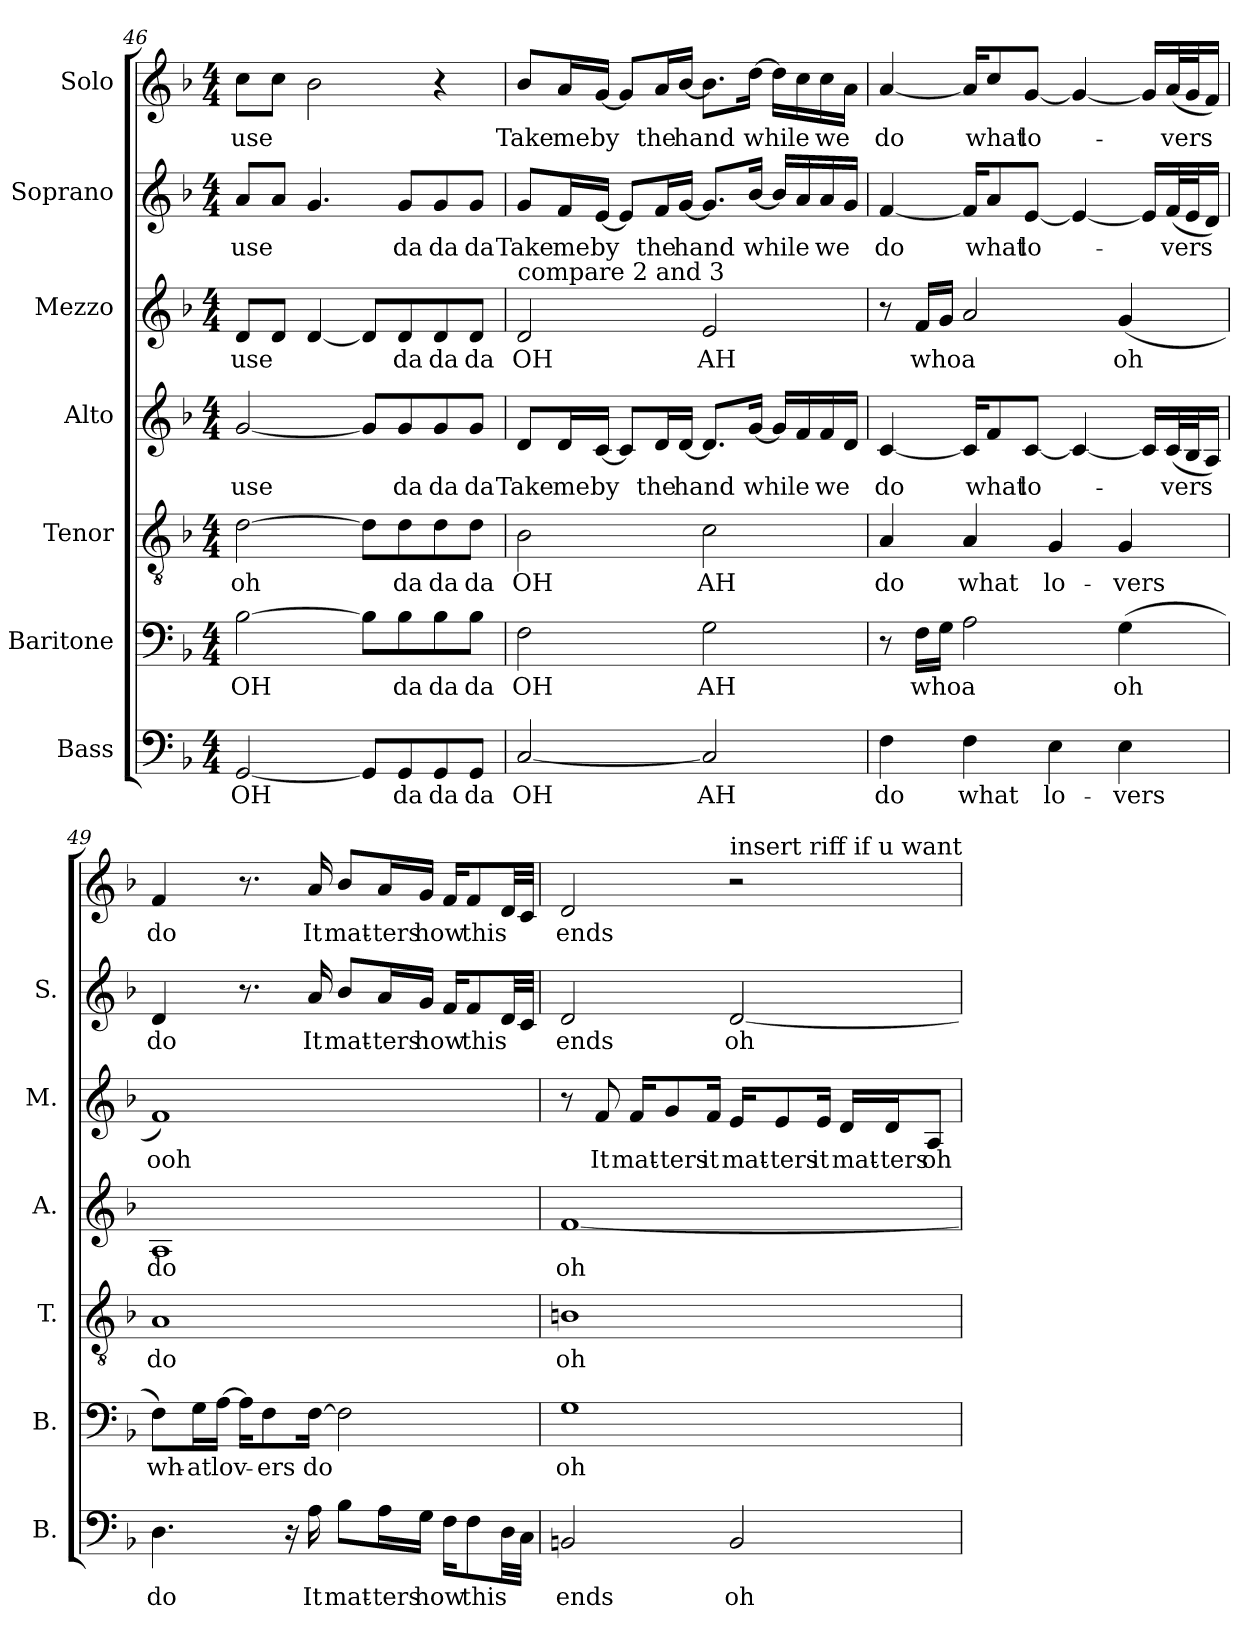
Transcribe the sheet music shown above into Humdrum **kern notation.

**kern	**text	**kern	**text	**kern	**text	**kern	**text	**kern	**text	**kern	**text	**kern	**text
*part7	*part7	*part6	*part6	*part5	*part5	*part4	*part4	*part3	*part3	*part2	*part2	*part1	*part1
*staff7	*staff7	*staff6	*staff6	*staff5	*staff5	*staff4	*staff4	*staff3	*staff3	*staff2	*staff2	*staff1	*staff1
*I"Bass	*	*I"Baritone	*	*I"Tenor	*	*I"Alto	*	*I"Mezzo	*	*I"Soprano	*	*I"Solo	*
*I'B.	*	*I'B.	*	*I'T.	*	*I'A.	*	*I'M.	*	*I'S.	*	*	*
*clefF4	*	*clefF4	*	*clefGv2	*	*clefG2	*	*clefG2	*	*clefG2	*	*clefG2	*
*k[b-]	*	*k[b-]	*	*k[b-]	*	*k[b-]	*	*k[b-]	*	*k[b-]	*	*k[b-]	*
*M4/4	*	*M4/4	*	*M4/4	*	*M4/4	*	*M4/4	*	*M4/4	*	*M4/4	*
=46	=46	=46	=46	=46	=46	=46	=46	=46	=46	=46	=46	=46	=46
!	!LO:LY:b	!	!LO:LY:b	!	!LO:LY:b	!	!LO:LY:b	!	!LO:LY:b	!	!LO:LY:b	!	!LO:LY:b
[2GG/	OH	[2B-\	OH	[2d\	oh	[2g/	use	8d/L	use	8a/L	use	8cc\L	use
.	.	.	.	.	.	.	.	8d/J	.	8a/J	.	8cc\J	.
.	.	.	.	.	.	.	.	[4d/	.	4.g/	.	2b-\	.
8GG/L]	.	8B-\L]	.	8d\L]	.	8g/L]	.	8d/L]	.	.	.	.	.
!	!LO:LY:b	!	!LO:LY:b	!	!LO:LY:b	!	!LO:LY:b	!	!LO:LY:b	!	!LO:LY:b	!	!
8GG/	da	8B-\	da	8d\	da	8g/	da	8d/	da	8g/L	da	.	.
!	!LO:LY:b	!	!LO:LY:b	!	!LO:LY:b	!	!LO:LY:b	!	!LO:LY:b	!	!LO:LY:b	!	!
8GG/	da	8B-\	da	8d\	da	8g/	da	8d/	da	8g/	da	4r	.
!	!LO:LY:b	!	!LO:LY:b	!	!LO:LY:b	!	!LO:LY:b	!	!LO:LY:b	!	!LO:LY:b	!	!
8GG/J	da	8B-\J	da	8d\J	da	8g/J	da	8d/J	da	8g/J	da	.	.
!!LO:LB:g=z
=47	=47	=47	=47	=47	=47	=47	=47	=47	=47	=47	=47	=47	=47
!	!	!	!	!	!	!	!	!LO:TX:a:t=compare 2 and 3	!	!	!	!	!
!	!LO:LY:b	!	!LO:LY:b	!	!LO:LY:b	!	!LO:LY:b	!	!LO:LY:b	!	!LO:LY:b	!	!LO:LY:b
[2C/	OH	2F\	OH	2B-\	OH	8d/L	Take	2d/	OH	8g/L	Take	8b-/L	Take
!	!	!	!	!	!	!	!LO:LY:b	!	!	!	!LO:LY:b	!	!LO:LY:b
.	.	.	.	.	.	16d/L	me	.	.	16f/L	me	16a/L	me
!	!	!	!	!	!	!	!LO:LY:b	!	!	!	!LO:LY:b	!	!LO:LY:b
.	.	.	.	.	.	[16c/JJ	by	.	.	[16e/JJ	by	[16g/JJ	by
.	.	.	.	.	.	8c/L]	.	.	.	8e/L]	.	8g/L]	.
!	!	!	!	!	!	!	!LO:LY:b	!	!	!	!LO:LY:b	!	!LO:LY:b
.	.	.	.	.	.	16d/L	the	.	.	16f/L	the	16a/L	the
!	!	!	!	!	!	!	!LO:LY:b	!	!	!	!LO:LY:b	!	!LO:LY:b
.	.	.	.	.	.	[16d/JJ	hand	.	.	[16g/JJ	hand	[16b-/JJ	hand
!	!LO:LY:b	!	!LO:LY:b	!	!LO:LY:b	!	!	!	!LO:LY:b	!	!	!	!
2C/]	AH	2G\	AH	2c\	AH	8.d/L]	.	2e/	AH	8.g/L]	.	8.b-\L]	.
!	!	!	!	!	!	!	!LO:LY:b	!	!	!	!LO:LY:b	!	!LO:LY:b
.	.	.	.	.	.	[16g/Jk	while	.	.	[16b-/Jk	while	[16dd\Jk	while
.	.	.	.	.	.	16g/LL]	.	.	.	16b-/LL]	.	16dd\LL]	.
.	.	.	.	.	.	16f/	.	.	.	16a/	.	16cc\	.
!	!	!	!	!	!	!	!LO:LY:b	!	!	!	!LO:LY:b	!	!LO:LY:b
.	.	.	.	.	.	16f/	we	.	.	16a/	we	16cc\	we
.	.	.	.	.	.	16d/JJ	.	.	.	16g/JJ	.	16a\JJ	.
=48	=48	=48	=48	=48	=48	=48	=48	=48	=48	=48	=48	=48	=48
!	!LO:LY:b	!	!	!	!LO:LY:b	!	!LO:LY:b	!	!	!	!LO:LY:b	!	!LO:LY:b
4F\	do	8r	.	4A/	do	[4c/	do	8r	.	[4f/	do	[4a/	do
!	!	!	!LO:LY:b	!	!	!	!	!	!LO:LY:b	!	!	!	!
.	.	16F\LL	whoa	.	.	.	.	16f/LL	whoa	.	.	.	.
.	.	16G\JJ	.	.	.	.	.	16g/JJ	.	.	.	.	.
!	!LO:LY:b	!	!	!	!LO:LY:b	!	!	!	!	!	!	!	!
4F\	what	2A\	.	4A/	what	16c/KL]	.	2a/	.	16f/KL]	.	16a/KL]	.
!	!	!	!	!	!	!	!LO:LY:b	!	!	!	!LO:LY:b	!	!LO:LY:b
.	.	.	.	.	.	8f/	what	.	.	8a/	what	8cc/	what
!	!	!	!	!	!	!	!LO:LY:b	!	!	!	!LO:LY:b	!	!LO:LY:b
.	.	.	.	.	.	[8c/J	lo-	.	.	[8e/J	lo-	[8g/J	lo-
!	!LO:LY:b	!	!	!	!LO:LY:b	!	!	!	!	!	!	!	!
4E\	lo-	.	.	4G/	lo-	.	.	.	.	.	.	.	.
.	.	.	.	.	.	4c/_	.	.	.	4e/_	.	4g/_	.
!	!LO:LY:b	!	!LO:LY:b	!	!LO:LY:b	!	!	!	!LO:LY:b	!	!	!	!
4E\	-vers	(4G\	oh	4G/	-vers	.	.	(4g/	oh	.	.	.	.
.	.	.	.	.	.	16c/LL]	.	.	.	16e/LL]	.	16g/LL]	.
!	!	!	!	!	!	!	!LO:LY:b	!	!	!	!LO:LY:b	!	!LO:LY:b
.	.	.	.	.	.	(32c/L	-vers	.	.	(32f/L	-vers	(32a/L	-vers
.	.	.	.	.	.	32B-/J	.	.	.	32e/J	.	32g/J	.
.	.	.	.	.	.	16A/JJ)	.	.	.	16d/JJ)	.	16f/JJ)	.
=49	=49	=49	=49	=49	=49	=49	=49	=49	=49	=49	=49	=49	=49
!	!LO:LY:b	!	!LO:LY:b	!	!LO:LY:b	!	!LO:LY:b	!	!LO:LY:b	!	!LO:LY:b	!	!LO:LY:b
4.D\	do	8F\L)	wh-	1A	do	1A	do	1f)	ooh	4d/	do	4f/	do
!	!	!	!LO:LY:b	!	!	!	!	!	!	!	!	!	!
.	.	16G\L	-at	.	.	.	.	.	.	.	.	.	.
!	!	!	!LO:LY:b	!	!	!	!	!	!	!	!	!	!
.	.	[16A\JJ	lov-	.	.	.	.	.	.	.	.	.	.
.	.	16A\KL]	.	.	.	.	.	.	.	8.r	.	8.r	.
!	!	!	!LO:LY:b	!	!	!	!	!	!	!	!	!	!
.	.	8F\	-ers	.	.	.	.	.	.	.	.	.	.
16r	.	.	.	.	.	.	.	.	.	.	.	.	.
!	!LO:LY:b	!	!LO:LY:b	!	!	!	!	!	!	!	!LO:LY:b	!	!LO:LY:b
16A\	It	[16F\Jk	do	.	.	.	.	.	.	16a/	It	16a/	It
!	!LO:LY:b	!	!	!	!	!	!	!	!	!	!LO:LY:b	!	!LO:LY:b
8B-\L	mat-	2F\]	.	.	.	.	.	.	.	8b-/L	mat-	8b-/L	mat-
!	!LO:LY:b	!	!	!	!	!	!	!	!	!	!LO:LY:b	!	!LO:LY:b
16A\L	-ters	.	.	.	.	.	.	.	.	16a/L	-ters	16a/L	-ters
!	!LO:LY:b	!	!	!	!	!	!	!	!	!	!LO:LY:b	!	!LO:LY:b
16G\JJ	how	.	.	.	.	.	.	.	.	16g/JJ	how	16g/JJ	how
16F\KL	.	.	.	.	.	.	.	.	.	16f/KL	.	16f/KL	.
!	!LO:LY:b	!	!	!	!	!	!	!	!	!	!LO:LY:b	!	!LO:LY:b
8F\	this	.	.	.	.	.	.	.	.	8f/	this	8f/	this
32D\LL	.	.	.	.	.	.	.	.	.	32d/LL	.	32d/LL	.
32C\JJJ	.	.	.	.	.	.	.	.	.	32c/JJJ	.	32c/JJJ	.
!!LO:PB:g=z
=50	=50	=50	=50	=50	=50	=50	=50	=50	=50	=50	=50	=50	=50
!	!LO:LY:b	!	!LO:LY:b	!	!LO:LY:b	!	!LO:LY:b	!	!	!	!LO:LY:b	!	!LO:LY:b
2BBn/	ends	1G	oh	1Bn	oh	[1f	oh	8r	.	2d/	ends	2d/	ends
!	!	!	!	!	!	!	!	!	!LO:LY:b	!	!	!	!
.	.	.	.	.	.	.	.	8f/	It	.	.	.	.
!	!	!	!	!	!	!	!	!	!LO:LY:b	!	!	!	!
.	.	.	.	.	.	.	.	16f/KL	mat-	.	.	.	.
!	!	!	!	!	!	!	!	!	!LO:LY:b	!	!	!	!
.	.	.	.	.	.	.	.	8g/	-ters	.	.	.	.
!	!	!	!	!	!	!	!	!	!LO:LY:b	!	!	!	!
.	.	.	.	.	.	.	.	16f/Jk	it	.	.	.	.
!	!	!	!	!	!	!	!	!	!	!	!	!LO:TX:a:t=insert riff if u want	!
!	!LO:LY:b	!	!	!	!	!	!	!	!LO:LY:b	!	!LO:LY:b	!	!
2BB/	oh	.	.	.	.	.	.	16e/KL	mat-	[2d/	oh	2r	.
!	!	!	!	!	!	!	!	!	!LO:LY:b	!	!	!	!
.	.	.	.	.	.	.	.	8e/	-ters	.	.	.	.
!	!	!	!	!	!	!	!	!	!LO:LY:b	!	!	!	!
.	.	.	.	.	.	.	.	16e/Jk	it	.	.	.	.
!	!	!	!	!	!	!	!	!	!LO:LY:b	!	!	!	!
.	.	.	.	.	.	.	.	16d/LL	mat-	.	.	.	.
!	!	!	!	!	!	!	!	!	!LO:LY:b	!	!	!	!
.	.	.	.	.	.	.	.	16d/J	-ters	.	.	.	.
!	!	!	!	!	!	!	!	!	!LO:LY:b	!	!	!	!
.	.	.	.	.	.	.	.	8A/J	oh	.	.	.	.
=	=	=	=	=	=	=	=	=	=	=	=	=	=
*-	*-	*-	*-	*-	*-	*-	*-	*-	*-	*-	*-	*-	*-
